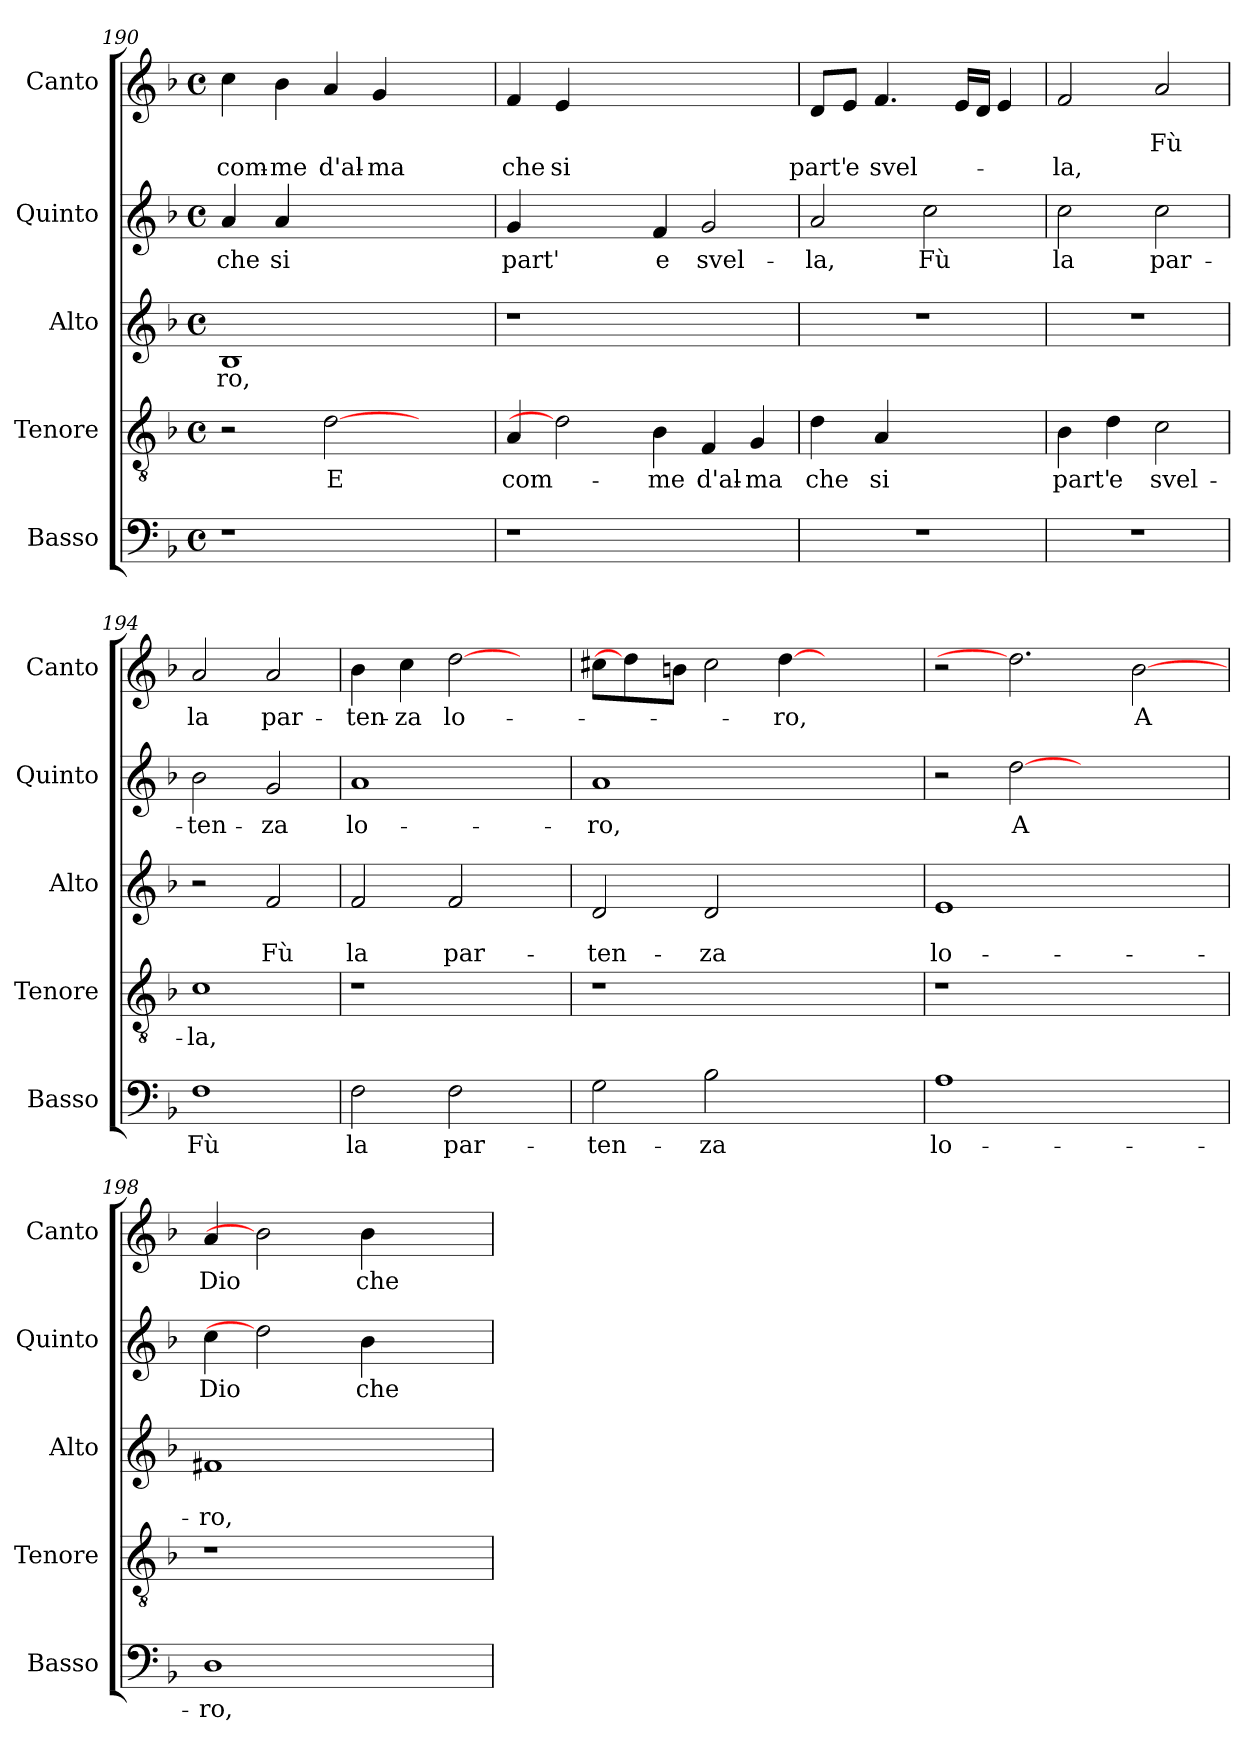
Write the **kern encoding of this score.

**kern	**text	**kern	**text	**kern	**text	**text	**kern	**text	**kern	**text	**text
*part5	*part5	*part4	*part4	*part3	*part3	*part3	*part2	*part2	*part1	*part1	*part1
*staff5	*staff5	*staff4	*staff4	*staff3	*staff3	*staff3	*staff2	*staff2	*staff1	*staff1	*staff1
*I"Basso	*	*I"Tenore	*	*I"Alto	*	*	*I"Quinto	*	*I"Canto	*	*
*I'Basso	*	*I'Tenore	*	*I'Alto	*	*	*I'Quinto	*	*I'Canto	*	*
*clefF4	*	*clefGv2	*	*clefG2	*	*	*clefG2	*	*clefG2	*	*
*k[b-]	*	*k[b-]	*	*k[b-]	*	*	*k[b-]	*	*k[b-]	*	*
*F:	*	*F:	*	*F:	*	*	*F:	*	*F:	*	*
*M4/4	*	*M4/4	*	*M4/4	*	*	*M4/4	*	*M4/4	*	*
*met(c)	*	*met(c)	*	*met(c)	*	*	*met(c)	*	*met(c)	*	*
=190	=190	=190	=190	=190	=190	=190	=190	=190	=190	=190	=190
!	!	!	!	!	!LO:LY:b	!	!	!LO:LY:b	!	!	!LO:LY:b
1r	.	2r	.	1B-	-ro,	.	4a/	che	4cc\	.	com-
!	!	!	!	!	!	!	!	!LO:LY:b	!	!	!LO:LY:b
.	.	.	.	.	.	.	4a/	si	4b-\	.	-me
!	!	!	!LO:LY:b	!	!	!	!	!	!	!	!LO:LY:b
.	.	[2d	E	.	.	.	2ryy	.	4a/	.	d'al-
!	!	!	!	!	!	!	!	!	!	!	!LO:LY:b
.	.	.	.	.	.	.	.	.	4g/	.	-ma
2ryy	.	2ryy	.	2ryy	.	.	2ryy	.	2ryy	.	.
!!LO:LB:g=z
=191	=191	=191	=191	=191	=191	=191	=191	=191	=191	=191	=191
!	!	!	!LO:LY:b	!	!	!	!	!LO:LY:b	!	!	!LO:LY:b
1r	.	4A/	com-	1r	.	.	4g/	part'	4f/	.	che
!	!	!	!	!	!	!	!	!	!	!	!LO:LY:b
.	.	2d]	.	.	.	.	2ryy	.	4e/	.	si
.	.	.	.	.	.	.	.	.	2ryy	.	.
!	!	!	!LO:LY:b	!	!	!	!	!LO:LY:b	!	!	!
.	.	4B-\	-me	.	.	.	4f/	e	.	.	.
!	!	!	!LO:LY:b	!	!	!	!	!LO:LY:b	!	!	!
2ryy	.	4F/	d'al-	2ryy	.	.	2g/	svel-	2ryy	.	.
!	!	!	!LO:LY:b	!	!	!	!	!	!	!	!
.	.	4G/	-ma	.	.	.	.	.	.	.	.
!!LO:PB:g=z
=192	=192	=192	=192	=192	=192	=192	=192	=192	=192	=192	=192
!	!	!	!LO:LY:b	!	!	!	!	!LO:LY:b	!	!	!LO:LY:b
*	*	*	*	*	*	*	*	*	*^	*	*
1r	.	4d\	che	1r	.	.	2a/	-la,	8d/L	1ryy	.	part'
!	!	!	!	!	!	!	!	!	!	!	!	!LO:LY:b
.	.	.	.	.	.	.	.	.	8e/J	.	.	e
!	!	!	!LO:LY:b	!	!	!	!	!	!	!	!	!LO:LY:b
.	.	4A/	si	.	.	.	.	.	4.f/	.	.	svel-
!	!	!	!	!	!	!	!	!LO:LY:b	!	!	!	!
.	.	2ryy	.	.	.	.	2cc\	Fù	.	.	.	.
.	.	.	.	.	.	.	.	.	16e/LL	.	.	.
.	.	.	.	.	.	.	.	.	16d/JJ	.	.	.
.	.	.	.	.	.	.	.	.	4e/	.	.	.
!!LO:LB:g=z	!!
=193	=193	=193	=193	=193	=193	=193	=193	=193	=193	=193	=193	=193
!	!	!	!LO:LY:b	!	!	!	!	!LO:LY:b	!	!	!	!LO:LY:b
1r	.	4B-\	part'	1r	.	.	2cc\	la	2f/	1ryy	.	-la,
!	!	!	!LO:LY:b	!	!	!	!	!	!	!	!	!
.	.	4d\	e	.	.	.	.	.	.	.	.	.
!	!	!	!LO:LY:b	!	!	!	!	!LO:LY:b	!	!	!LO:LY:b	!
.	.	2c\	svel-	.	.	.	2cc\	par-	2a/	.	Fù	.
=194	=194	=194	=194	=194	=194	=194	=194	=194	=194	=194	=194	=194
!	!LO:LY:b	!	!LO:LY:b	!	!	!	!	!LO:LY:b	!	!	!LO:LY:b	!
1F	Fù	1c	-la,	2r	.	.	2b-\	-ten-	2a/	1ryy	la	.
!	!	!	!	!	!	!LO:LY:b	!	!LO:LY:b	!	!	!LO:LY:b	!
.	.	.	.	2f/	.	Fù	2g/	-za	2a/	.	par-	.
=195	=195	=195	=195	=195	=195	=195	=195	=195	=195	=195	=195	=195
!	!LO:LY:b	!	!	!	!	!LO:LY:b	!	!LO:LY:b	!	!	!LO:LY:b	!
2F\	la	1r	.	2f/	.	la	1a	lo-	4b-\	1ryy	-ten-	.
!	!	!	!	!	!	!	!	!	!	!	!LO:LY:b	!
.	.	.	.	.	.	.	.	.	4cc\	.	-za	.
!	!LO:LY:b	!	!	!	!	!LO:LY:b	!	!	!	!	!LO:LY:b	!
2F\	par-	.	.	2f/	.	par-	.	.	[2dd\	.	lo-	.
4ryy	.	4ryy	.	4ryy	.	.	4ryy	.	4ryy	4ryy	.	.
=196	=196	=196	=196	=196	=196	=196	=196	=196	=196	=196	=196	=196
!	!LO:LY:b	!	!	!	!	!LO:LY:b	!	!LO:LY:b	!	!	!	!
2G\	-ten-	1r	.	2d/	.	-ten-	1a	-ro,	8cc#X\L	1ryy	.	.
.	.	.	.	.	.	.	.	.	4dd\]	.	.	.
.	.	.	.	.	.	.	.	.	8bn\J	.	.	.
!	!LO:LY:b	!	!	!	!	!LO:LY:b	!	!	!	!	!	!
2B-\	-za	.	.	2d/	.	-za	.	.	2cc#i\	.	.	.
!	!	!	!	!	!	!	!	!	!	!	!LO:LY:b	!
2.ryy	.	2.ryy	.	2.ryy	.	.	2.ryy	.	[4dd	2ryy	-ro,	.
.	.	.	.	.	.	.	.	.	2ryy	.	.	.
.	.	.	.	.	.	.	.	.	.	4ryy	.	.
=197	=197	=197	=197	=197	=197	=197	=197	=197	=197	=197	=197	=197
!	!LO:LY:b	!	!	!	!	!LO:LY:b	!	!	!	!	!	!
1A	lo-	1r	.	1e	.	lo-	2r	.	2r	1ryy	.	.
!	!	!	!	!	!	!	!	!LO:LY:b	!	!	!	!
.	.	.	.	.	.	.	[2dd	A	2.dd]	.	.	.
2ryy	.	2ryy	.	2ryy	.	.	2.ryy	.	.	2.ryy	.	.
!	!	!	!	!	!	!	!	!	!	!	!LO:LY:b	!
.	.	.	.	.	.	.	.	.	[2b-	.	A	.
4ryy	.	4ryy	.	4ryy	.	.	.	.	.	.	.	.
=198	=198	=198	=198	=198	=198	=198	=198	=198	=198	=198	=198	=198
!	!LO:LY:b	!	!	!	!	!LO:LY:b	!	!LO:LY:b	!	!	!LO:LY:b	!
1D	-ro,	1r	.	1f#X	.	-ro,	4cc\	Dio	4a/	2ryy	Dio	.
.	.	.	.	.	.	.	2dd]	.	2b-]	.	.	.
.	.	.	.	.	.	.	.	.	.	2ryy	.	.
!	!	!	!	!	!	!	!	!LO:LY:b	!	!	!LO:LY:b	!
.	.	.	.	.	.	.	4b-\	che	4b-\	.	che	.
2ryy	.	2ryy	.	2ryy	.	.	2ryy	.	2ryy	2ryy	.	.
*	*	*	*	*	*	*	*	*	*v	*v	*	*
=	=	=	=	=	=	=	=	=	=	=	=
*-	*-	*-	*-	*-	*-	*-	*-	*-	*-	*-	*-
